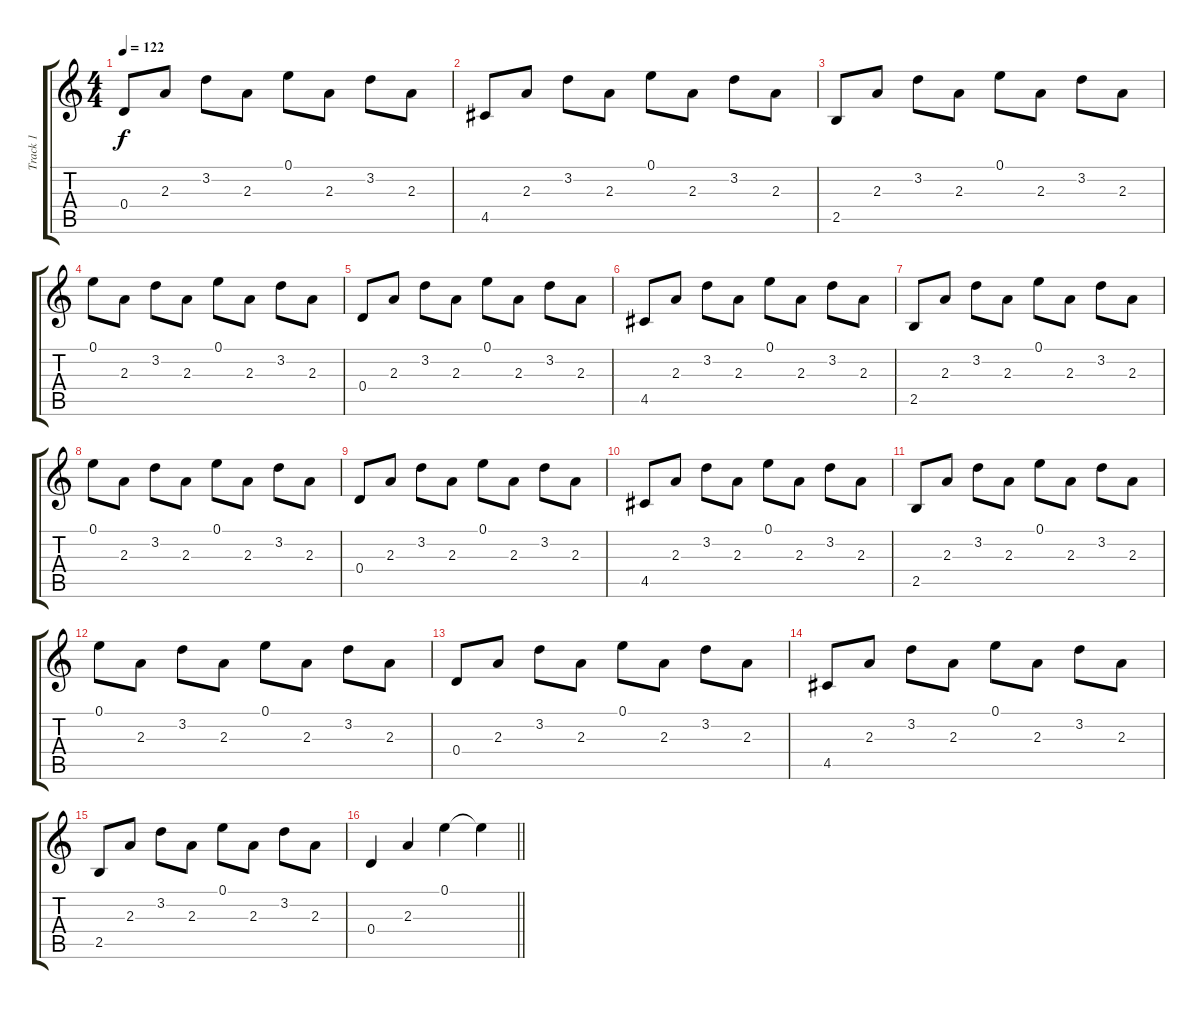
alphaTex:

\track ("Track 1" "Track 1") {instrument acousticguitarsteel}
\staff {score tabs}
\tuning (E4 B3 G3 D3 A2 E2) {hide}
\ts (4 4)
\tempo 122
\clef g2
\ks c
0.4.8{dy f} 2.3.8 3.2.8 2.3.8 0.1.8 2.3.8 3.2.8 2.3.8 |
4.5.8 2.3.8 3.2.8 2.3.8 0.1.8 2.3.8 3.2.8 2.3.8 |
2.5.8 2.3.8 3.2.8 2.3.8 0.1.8 2.3.8 3.2.8 2.3.8 |
0.1.8 2.3.8 3.2.8 2.3.8 0.1.8 2.3.8 3.2.8 2.3.8 |
0.4.8 2.3.8 3.2.8 2.3.8 0.1.8 2.3.8 3.2.8 2.3.8 |
4.5.8 2.3.8 3.2.8 2.3.8 0.1.8 2.3.8 3.2.8 2.3.8 |
2.5.8 2.3.8 3.2.8 2.3.8 0.1.8 2.3.8 3.2.8 2.3.8 |
0.1.8 2.3.8 3.2.8 2.3.8 0.1.8 2.3.8 3.2.8 2.3.8 |
0.4.8 2.3.8 3.2.8 2.3.8 0.1.8 2.3.8 3.2.8 2.3.8 |
4.5.8 2.3.8 3.2.8 2.3.8 0.1.8 2.3.8 3.2.8 2.3.8 |
2.5.8 2.3.8 3.2.8 2.3.8 0.1.8 2.3.8 3.2.8 2.3.8 |
0.1.8 2.3.8 3.2.8 2.3.8 0.1.8 2.3.8 3.2.8 2.3.8 |
0.4.8 2.3.8 3.2.8 2.3.8 0.1.8 2.3.8 3.2.8 2.3.8 |
4.5.8 2.3.8 3.2.8 2.3.8 0.1.8 2.3.8 3.2.8 2.3.8 |
2.5.8 2.3.8 3.2.8 2.3.8 0.1.8 2.3.8 3.2.8 2.3.8 |
\barLineRight lightlight
0.4.4 2.3.4 0.1.4 0.1{t}.4
